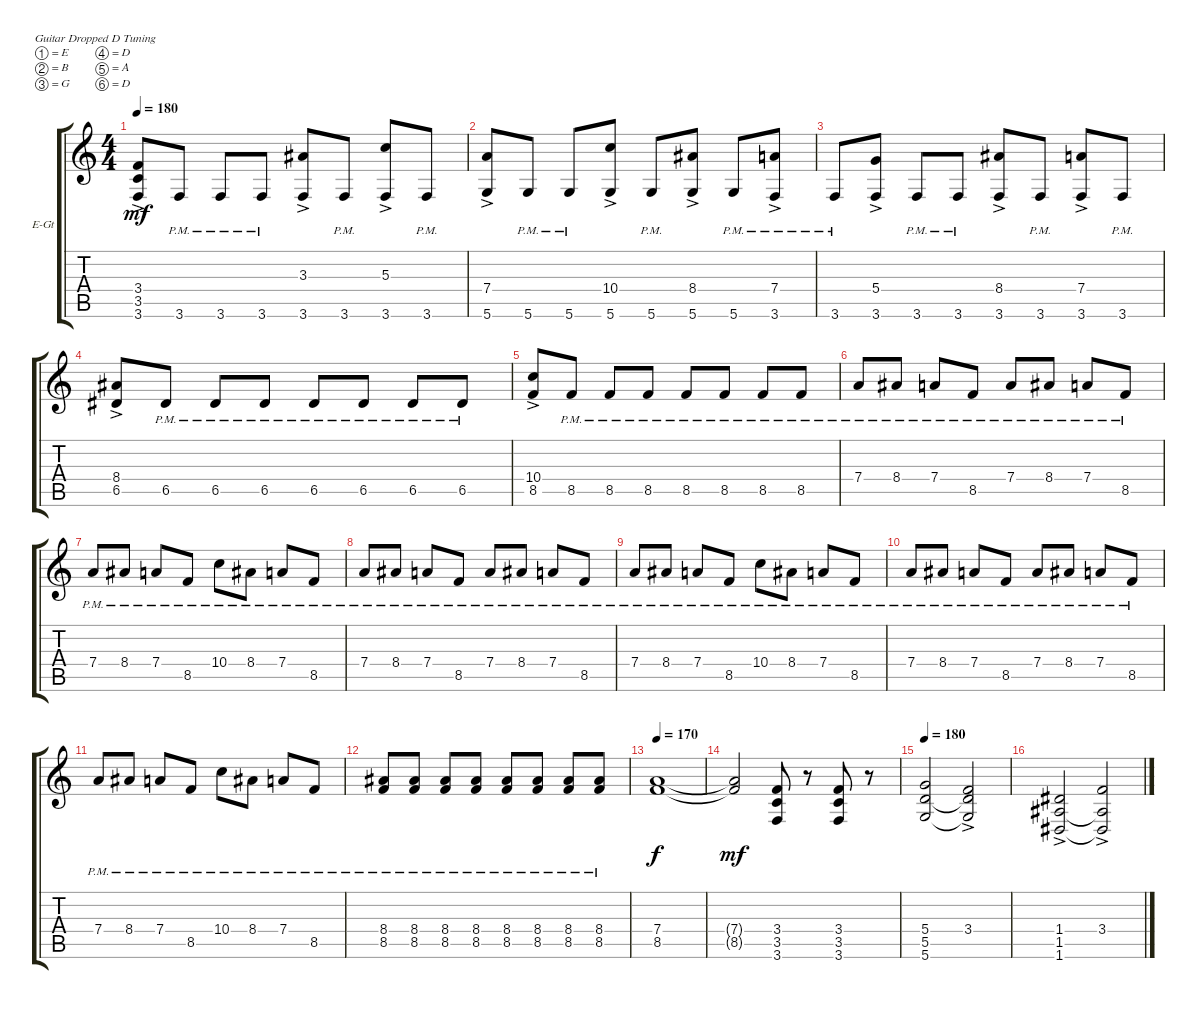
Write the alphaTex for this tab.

\defaultSystemsLayout 4
\bracketExtendMode groupsimilarinstruments
\firstSystemTrackNameOrientation horizontal
\otherSystemsTrackNameOrientation horizontal
\track ("Electric Guitar" "E-Gt") {instrument distortionguitar}
\staff {score tabs}
\tuning (E4 B3 G3 D3 A2 D2)
\ts (4 4)
\tempo 180
\clef g2
\ks c
(3.6{ac} 3.5{ac} 3.4{ac}).8{dy mf} 3.6{pm}.8 3.6{pm}.8 3.6{pm}.8 (3.6{ac} 3.3{ac}).8 3.6{pm}.8 (3.6{ac} 5.3{ac}).8 3.6{pm}.8 |
(5.6{ac} 7.4{ac}).8 5.6{pm}.8 5.6{pm}.8 (5.6{ac} 10.4{ac}).8 5.6{pm}.8 (5.6{ac} 8.4{ac}).8 5.6{pm}.8 (3.6{ac pm} 7.4{ac}).8 |
3.6{pm}.8 (3.6{ac} 5.4{ac}).8 3.6{pm}.8 3.6{pm}.8 (3.6{ac} 8.4{ac}).8 3.6{pm}.8 (3.6{ac} 7.4{ac}).8 3.6{pm}.8 |
(6.5{ac} 8.4{ac}).8 6.5{pm}.8 6.5{pm}.8 6.5{pm}.8 6.5{pm}.8 6.5{pm}.8 6.5{pm}.8 6.5{pm}.8 |
(8.5{ac} 10.4{ac}).8 8.5{pm}.8 8.5{pm}.8 8.5{pm}.8 8.5{pm}.8 8.5{pm}.8 8.5{pm}.8 8.5{pm}.8 |
7.4{pm}.8 8.4{pm}.8 7.4{pm}.8 8.5{pm}.8 7.4{pm}.8 8.4{pm}.8 7.4{pm}.8 8.5{pm}.8 |
7.4{pm}.8 8.4{pm}.8 7.4{pm}.8 8.5{pm}.8 10.4{pm}.8 8.4{pm}.8 7.4{pm}.8 8.5{pm}.8 |
7.4{pm}.8 8.4{pm}.8 7.4{pm}.8 8.5{pm}.8 7.4{pm}.8 8.4{pm}.8 7.4{pm}.8 8.5{pm}.8 |
7.4{pm}.8 8.4{pm}.8 7.4{pm}.8 8.5{pm}.8 10.4{pm}.8 8.4{pm}.8 7.4{pm}.8 8.5{pm}.8 |
7.4{pm}.8 8.4{pm}.8 7.4{pm}.8 8.5{pm}.8 7.4{pm}.8 8.4{pm}.8 7.4{pm}.8 8.5{pm}.8 |
7.4{pm}.8 8.4{pm}.8 7.4{pm}.8 8.5{pm}.8 10.4{pm}.8 8.4{pm}.8 7.4{pm}.8 8.5{pm}.8 |
(8.5{pm} 8.4{pm}).8 (8.5{pm} 8.4{pm}).8 (8.4{pm} 8.5{pm}).8 (8.4{pm} 8.5{pm}).8 (8.4{pm} 8.5{pm}).8 (8.4{pm} 8.5{pm}).8 (8.5{pm} 8.4{pm}).8 (8.4{pm} 8.5{pm}).8 |
\tempo (170 0.0125)
(7.4 8.5).1{dy f} |
(8.5{t} 7.4{t}).2{dy mf} (3.4 3.5 3.6).8 r.8 (3.6 3.5 3.4).8 r.8 |
\tempo (180 0.00625)
(5.6 5.5 5.4).2 (5.6{t} 5.5{t} 3.4{ac}).2 |
(1.6 1.5 1.4{ac}).2 (1.6{t} 1.5{t} 3.4{ac}).2
